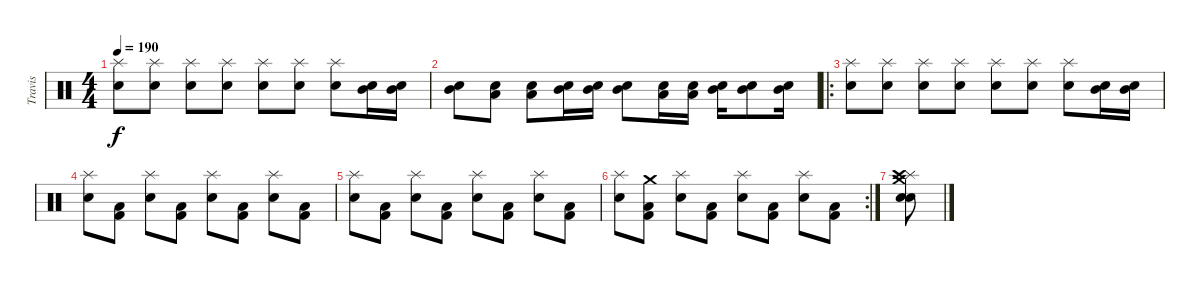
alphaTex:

\track ("Travis" "Travis") {instrument percussion}
\staff {score}
\articulation defaults
\ts (4 4)
\tempo 190
\clef neutral
\ks c
("Electric Snare (hit)" "Splash (hit)").8{dy f} ("Snare (hit) 2" "Splash (hit)").8 ("Electric Snare (hit)" "Splash (hit)").8 ("Snare (hit) 2" "Splash (hit)").8 ("Electric Snare (hit)" "Splash (hit)").8 ("Snare (hit) 2" "Splash (hit)").8 ("Electric Snare (hit)" "Splash (hit)").8 ("Mid Tom (hit)" "Snare (hit) 2").16 ("Mid Tom (hit)" "Snare (hit) 2").16 |
("Mid Tom (hit)" "Snare (hit) 2").8 ("Low Floor Tom (hit)" "Snare (hit) 2").8 ("Low Floor Tom (hit)" "Snare (hit) 2").8 ("Mid Tom (hit)" "Snare (hit) 2").16 ("Mid Tom (hit)" "Snare (hit) 2").16 ("Mid Tom (hit)" "Snare (hit) 2").8 ("Low Floor Tom (hit)" "Snare (hit) 2").16 ("Low Floor Tom (hit)" "Snare (hit) 2").16 ("Mid Tom (hit)" "Snare (hit) 2").16 ("Mid Tom (hit)" "Snare (hit) 2").8 ("Mid Tom (hit)" "Snare (hit) 2").16 |
\ro
("Electric Snare (hit)" "Splash (hit)").8 ("Snare (hit) 2" "Splash (hit)").8 ("Electric Snare (hit)" "Splash (hit)").8 ("Snare (hit) 2" "Splash (hit)").8 ("Electric Snare (hit)" "Splash (hit)").8 ("Snare (hit) 2" "Splash (hit)").8 ("Electric Snare (hit)" "Splash (hit)").8 ("Mid Tom (hit)" "Snare (hit) 2").16 ("Mid Tom (hit)" "Snare (hit) 2").16 |
("Electric Snare (hit)" "Splash (hit)").8 ("Low Floor Tom (hit)" "Kick (hit) 2").8 ("Snare (hit) 2" "Splash (hit)").8 ("Low Floor Tom (hit)" "Kick (hit) 2").8 ("Snare (hit) 2" "Splash (hit)").8 ("Low Floor Tom (hit)" "Kick (hit) 2").8 ("Snare (hit) 2" "Splash (hit)").8 ("Low Floor Tom (hit)" "Kick (hit) 2").8 |
("Electric Snare (hit)" "Splash (hit)").8 ("Low Floor Tom (hit)" "Kick (hit) 2").8 ("Snare (hit) 2" "Splash (hit)").8 ("Low Floor Tom (hit)" "Kick (hit) 2").8 ("Snare (hit) 2" "Splash (hit)").8 ("Low Floor Tom (hit)" "Kick (hit) 2").8 ("Snare (hit) 2" "Splash (hit)").8 ("Low Floor Tom (hit)" "Kick (hit) 2").8 |
\rc 2
("Electric Snare (hit)" "Splash (hit)").8 ("Crash medium (hit)" "Low Floor Tom (hit)" "Kick (hit) 2").8 ("Snare (hit) 2" "Splash (hit)").8 ("Low Floor Tom (hit)" "Kick (hit) 2").8 ("Snare (hit) 2" "Splash (hit)").8 ("Low Floor Tom (hit)" "Kick (hit) 2").8 ("Snare (hit) 2" "Splash (hit)").8 ("Low Floor Tom (hit)" "Kick (hit) 2").8 |
("Splash (hit)" "Crash high (hit)" "Crash medium (hit)" "Electric Snare (hit)" "Snare (hit) 2").8
